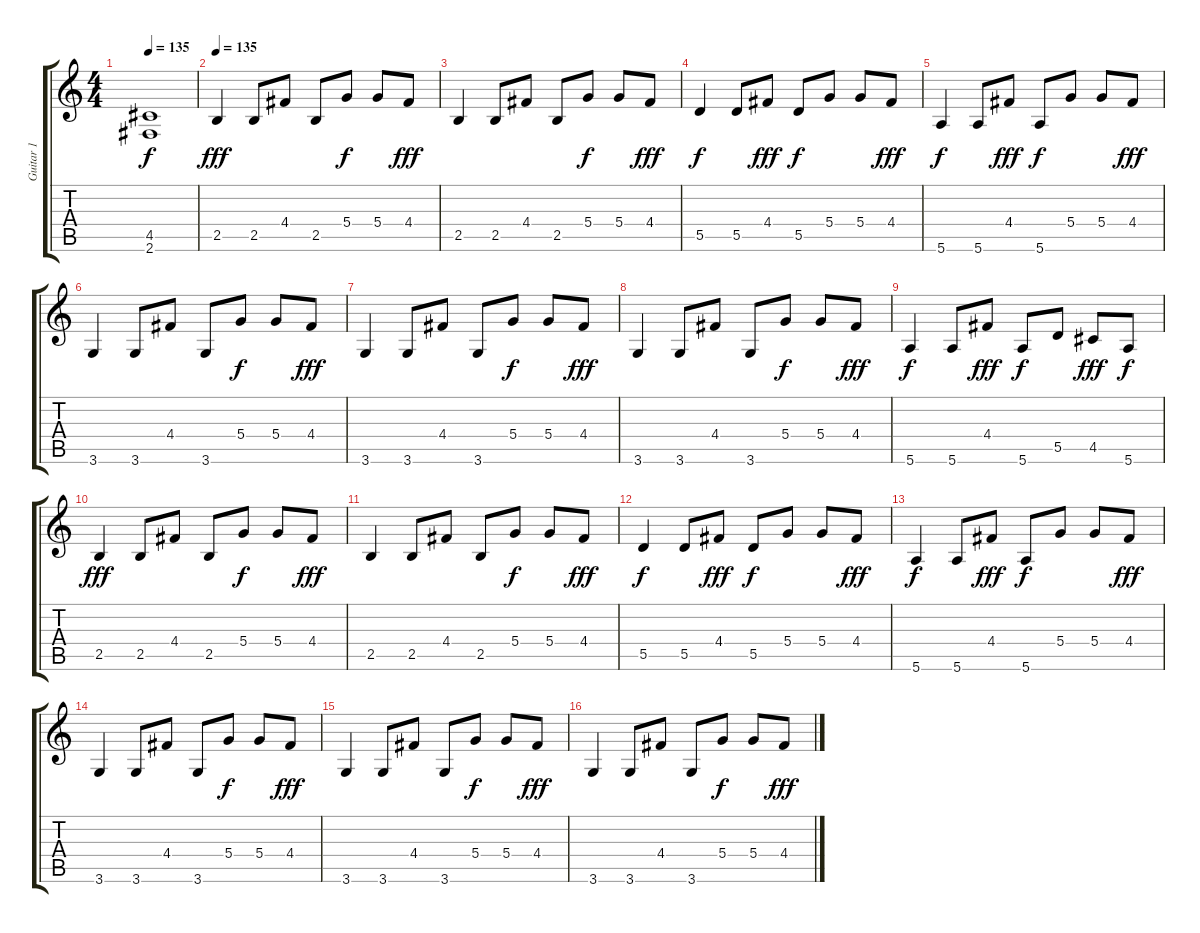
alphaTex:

\track ("Guitar 1" "Guitar 1") {instrument overdrivenguitar}
\staff {score tabs}
\tuning (E4 B3 G3 D3 A2 E2) {hide}
\ts (4 4)
\tempo 135
\clef g2
\ks c
(4.5{t} 2.6{t}).1{dy f} |
\tempo 135
2.5.4{dy fff} 2.5.8 4.4.8 2.5.8 5.4.8{dy f} 5.4.8 4.4.8{dy fff} |
2.5.4 2.5.8 4.4.8 2.5.8 5.4.8{dy f} 5.4.8 4.4.8{dy fff} |
5.5.4{dy f} 5.5.8 4.4.8{dy fff} 5.5.8{dy f} 5.4.8 5.4.8 4.4.8{dy fff} |
5.6.4{dy f} 5.6.8 4.4.8{dy fff} 5.6.8{dy f} 5.4.8 5.4.8 4.4.8{dy fff} |
3.6.4 3.6.8 4.4.8 3.6.8 5.4.8{dy f} 5.4.8 4.4.8{dy fff} |
3.6.4 3.6.8 4.4.8 3.6.8 5.4.8{dy f} 5.4.8 4.4.8{dy fff} |
3.6.4 3.6.8 4.4.8 3.6.8 5.4.8{dy f} 5.4.8 4.4.8{dy fff} |
5.6.4{dy f} 5.6.8 4.4.8{dy fff} 5.6.8{dy f} 5.5.8 4.5.8{dy fff} 5.6.8{dy f} |
2.5.4{dy fff} 2.5.8 4.4.8 2.5.8 5.4.8{dy f} 5.4.8 4.4.8{dy fff} |
2.5.4 2.5.8 4.4.8 2.5.8 5.4.8{dy f} 5.4.8 4.4.8{dy fff} |
5.5.4{dy f} 5.5.8 4.4.8{dy fff} 5.5.8{dy f} 5.4.8 5.4.8 4.4.8{dy fff} |
5.6.4{dy f} 5.6.8 4.4.8{dy fff} 5.6.8{dy f} 5.4.8 5.4.8 4.4.8{dy fff} |
3.6.4 3.6.8 4.4.8 3.6.8 5.4.8{dy f} 5.4.8 4.4.8{dy fff} |
3.6.4 3.6.8 4.4.8 3.6.8 5.4.8{dy f} 5.4.8 4.4.8{dy fff} |
3.6.4 3.6.8 4.4.8 3.6.8 5.4.8{dy f} 5.4.8 4.4.8{dy fff}
